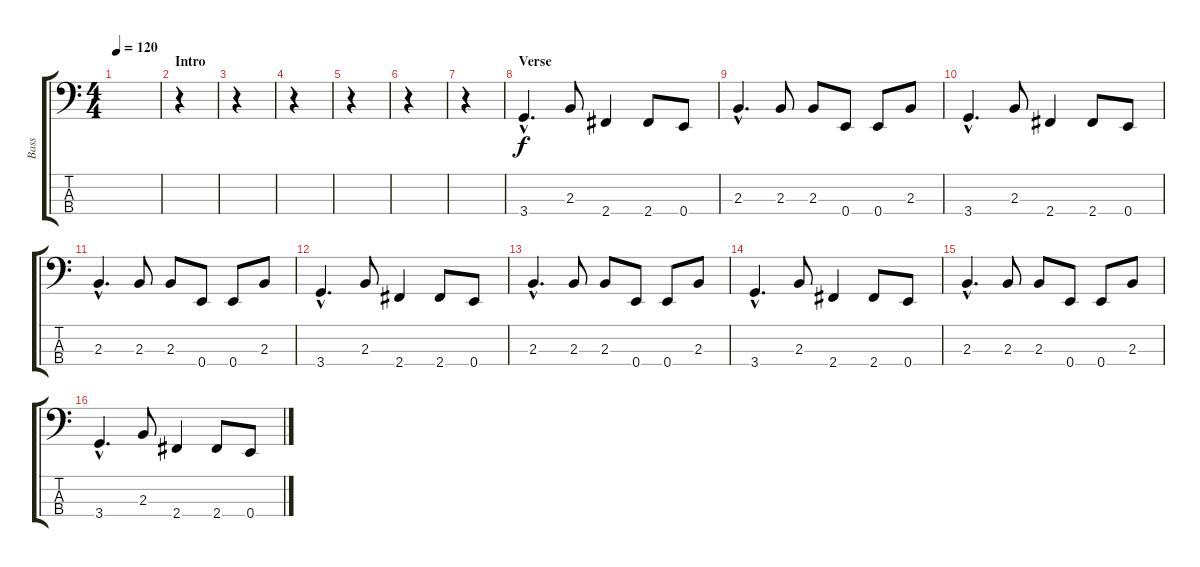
\track ("Bass" "Bass") {instrument electricbassfinger}
\staff {score tabs}
\tuning (G2 D2 A1 E1) {hide}
\ts (4 4)
\tempo 120
\clef f4
\ks c
|
\section ("" "Intro")
r.4 |
r.4 |
r.4 |
r.4 |
r.4 |
r.4 |
\section ("" "Verse")
3.4{hac}.4{d} 2.3.8 2.4.4 2.4.8 0.4.8 |
2.3{hac}.4{d} 2.3.8 2.3.8 0.4.8 0.4.8 2.3.8 |
3.4{hac}.4{d} 2.3.8 2.4.4 2.4.8 0.4.8 |
2.3{hac}.4{d} 2.3.8 2.3.8 0.4.8 0.4.8 2.3.8 |
3.4{hac}.4{d} 2.3.8 2.4.4 2.4.8 0.4.8 |
2.3{hac}.4{d} 2.3.8 2.3.8 0.4.8 0.4.8 2.3.8 |
3.4{hac}.4{d} 2.3.8 2.4.4 2.4.8 0.4.8 |
2.3{hac}.4{d} 2.3.8 2.3.8 0.4.8 0.4.8 2.3.8 |
3.4{hac}.4{d} 2.3.8 2.4.4 2.4.8 0.4.8
